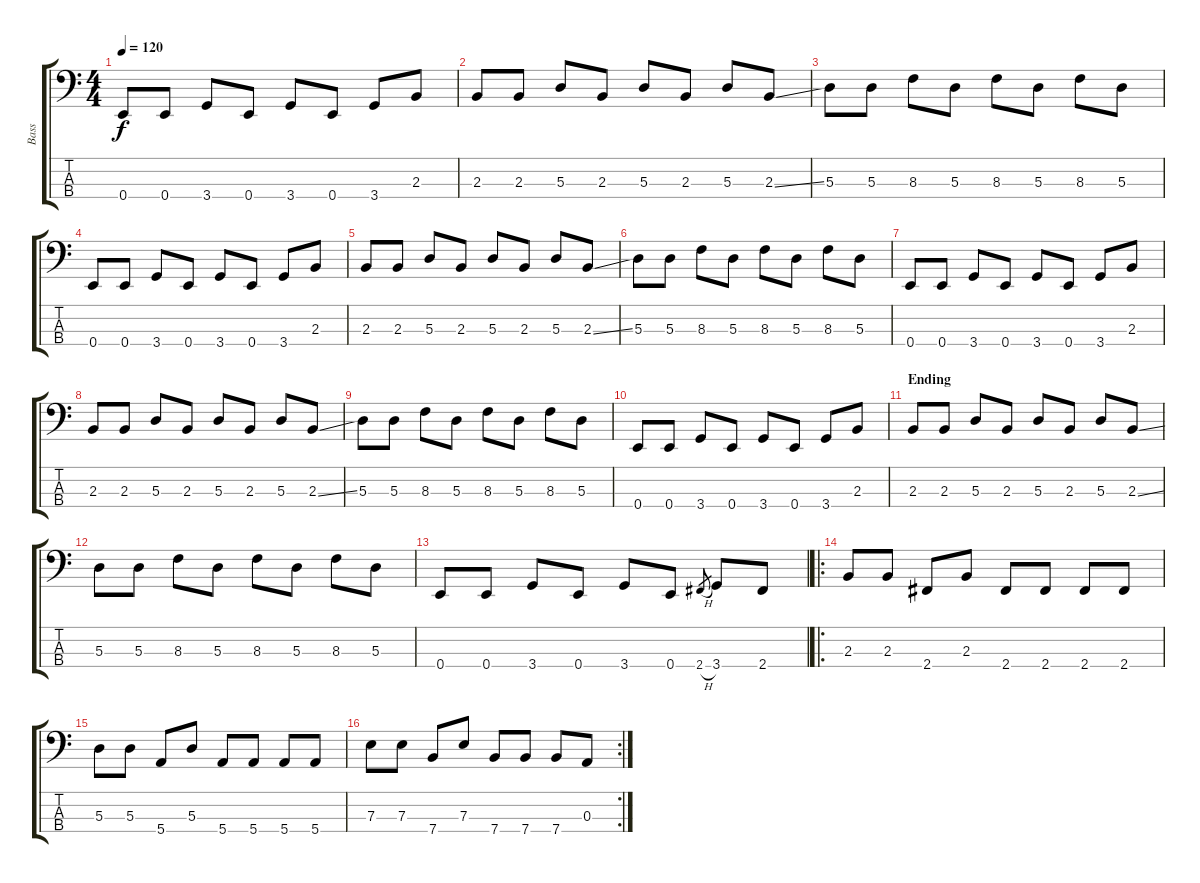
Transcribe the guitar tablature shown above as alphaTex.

\track ("Bass" "Bass") {instrument electricbassfinger}
\staff {score tabs}
\tuning (G2 D2 A1 E1) {hide}
\ts (4 4)
\tempo 120
\clef f4
\ks c
0.4.8{dy f} 0.4.8 3.4.8 0.4.8 3.4.8 0.4.8 3.4.8 2.3.8 |
2.3.8 2.3.8 5.3.8 2.3.8 5.3.8 2.3.8 5.3.8 2.3{ss}.8 |
5.3.8 5.3.8 8.3.8 5.3.8 8.3.8 5.3.8 8.3.8 5.3.8 |
0.4.8 0.4.8 3.4.8 0.4.8 3.4.8 0.4.8 3.4.8 2.3.8 |
2.3.8 2.3.8 5.3.8 2.3.8 5.3.8 2.3.8 5.3.8 2.3{ss}.8 |
5.3.8 5.3.8 8.3.8 5.3.8 8.3.8 5.3.8 8.3.8 5.3.8 |
0.4.8 0.4.8 3.4.8 0.4.8 3.4.8 0.4.8 3.4.8 2.3.8 |
2.3.8 2.3.8 5.3.8 2.3.8 5.3.8 2.3.8 5.3.8 2.3{ss}.8 |
5.3.8 5.3.8 8.3.8 5.3.8 8.3.8 5.3.8 8.3.8 5.3.8 |
0.4.8 0.4.8 3.4.8 0.4.8 3.4.8 0.4.8 3.4.8 2.3.8 |
\section ("" "Ending")
2.3.8 2.3.8 5.3.8 2.3.8 5.3.8 2.3.8 5.3.8 2.3{ss}.8 |
5.3.8 5.3.8 8.3.8 5.3.8 8.3.8 5.3.8 8.3.8 5.3.8 |
0.4.8 0.4.8 3.4.8 0.4.8 3.4.8 0.4.8 2.4{h}.8{gr} 3.4.8 2.4.8 |
\ro
2.3.8 2.3.8 2.4.8 2.3.8 2.4.8 2.4.8 2.4.8 2.4.8 |
5.3.8 5.3.8 5.4.8 5.3.8 5.4.8 5.4.8 5.4.8 5.4.8 |
\rc 2
7.3.8 7.3.8 7.4.8 7.3.8 7.4.8 7.4.8 7.4.8 0.3.8
